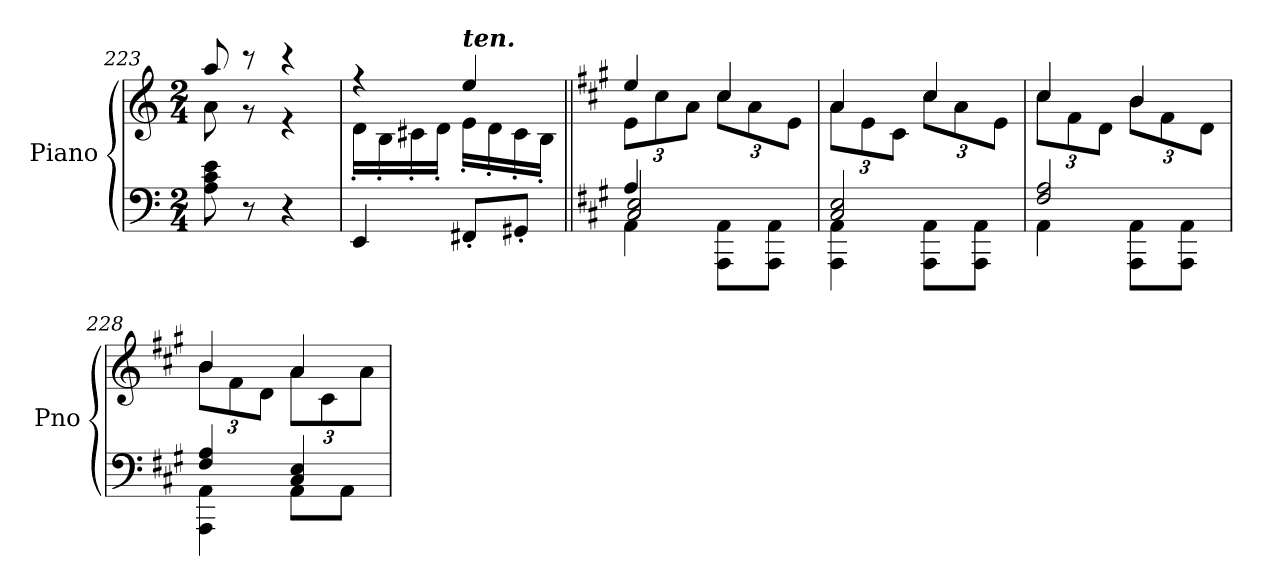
**kern	**kern
*part1	*part1
*staff2	*staff1
*I"Piano	*
*I'Pno	*
*clefF4	*clefG2
*k[]	*k[]
*M2/4	*M2/4
=223	=223
*	*^
8A\ 8c\ 8e\	8aa/	8a\
8r	8r	8r
4r	4r	4r
!!LO:LB:g=z	!!
=224	=224	=224
4EE/	4r	16d'\LL
.	.	16B'\
.	.	16c#X'\
.	.	16d'\JJ
!	!LO:TX:a:Bi:t=ten.	!
8FF#X'/L	4ee/	16e'\LL
.	.	16d'\
8GG#X'/J	.	16c#'\
.	.	16B'\JJ
=225||	=225||	=225||
*k[f#c#g#]	*k[f#c#g#]	*
*^	*	*
*	*^	*	*
*	*	*	*	*Xbrackettup
*v	*v	*v	*	*
*	*MM72	*
*^	*	*
*	*^	*	*
4A/	4AA\	2C#/ 2E/	4ee/	12e\L
.	.	.	.	12cc#\
.	.	.	.	12a\J
4rBByy	8AAA\ 8AA\L	.	4cc#/	12cc#\L
.	.	.	.	12a\
.	8AAA\ 8AA\J	.	.	.
.	.	.	.	12e\J
=226	=226	=226	=226	=226
2ryy	4AAA\ 4AA\	2C#/ 2E/	4a/	12a\L
.	.	.	.	12e\
.	.	.	.	12c#\J
.	8AAA\ 8AA\L	.	4cc#/	12cc#\L
.	.	.	.	12a\
.	8AAA\ 8AA\J	.	.	.
.	.	.	.	12e\J
*	*v	*v	*	*
=227	=227	=227	=227
2F#/ 2A/	4AA\	4cc#/	12cc#\L
.	.	.	12f#\
.	.	.	12d\J
.	8AAA\ 8AA\L	4b/	12b\L
.	.	.	12f#\
.	8AAA\ 8AA\J	.	.
.	.	.	12d\J
=228	=228	=228	=228
4F#/ 4A/	4AAA\ 4AA\	4b/	12b\L
.	.	.	12f#\
.	.	.	12d\J
4C#/ 4E/	8AA\L	4a/	12a\L
.	.	.	12c#\
.	8AA\J	.	.
.	.	.	12a\J
*v	*v	*	*
*	*v	*v
=	=
*-	*-
